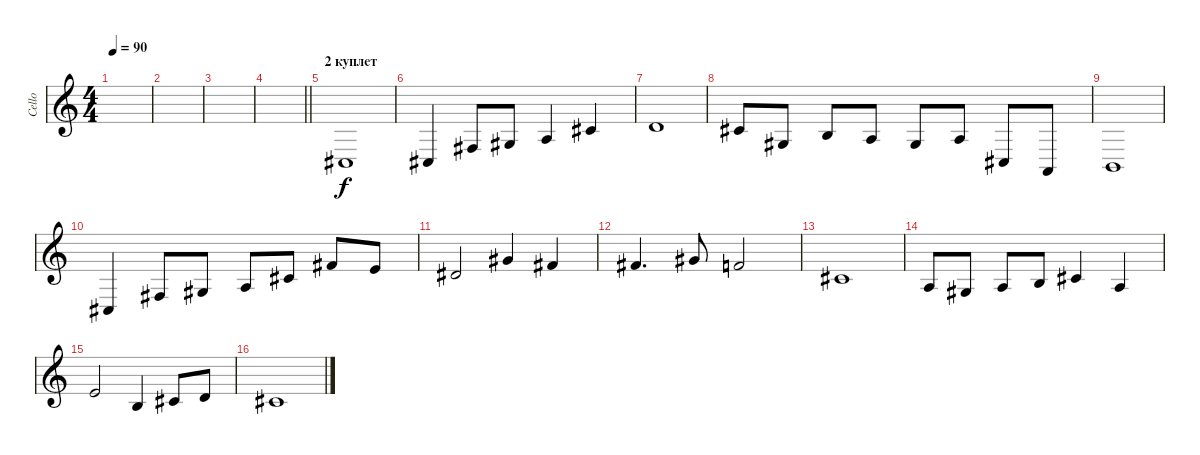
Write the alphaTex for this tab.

\track ("Cello" "Cello") {instrument cello}
\staff {score}
\tuning (E4 B3 G3 D3 A2 Db2) {hide}
\ts (4 4)
\tempo 90
\clef g2
\ks c
|
|
|
\barLineRight lightlight
|
\section ("" "2 куплет")
4.5.1 |
4.5.4 4.4.8 1.3.8 2.3.4 2.2.4 |
3.2.1 |
2.2.8 1.3.8 0.2.8 2.3.8 1.3.8 2.3.8 4.5.8 0.5.8 |
2.5.1 |
4.5.4 4.4.8 1.3.8 2.3.8 2.2.8 2.1.8 0.1.8 |
4.2.2 4.1.4 2.1.4 |
2.1.4{d} 4.1.8 1.1.2 |
2.2.1 |
2.3.8 1.3.8 2.3.8 0.2.8 2.2.4 2.3.4 |
0.1.2 0.2.4 2.2.8 3.2.8 |
2.2.1
